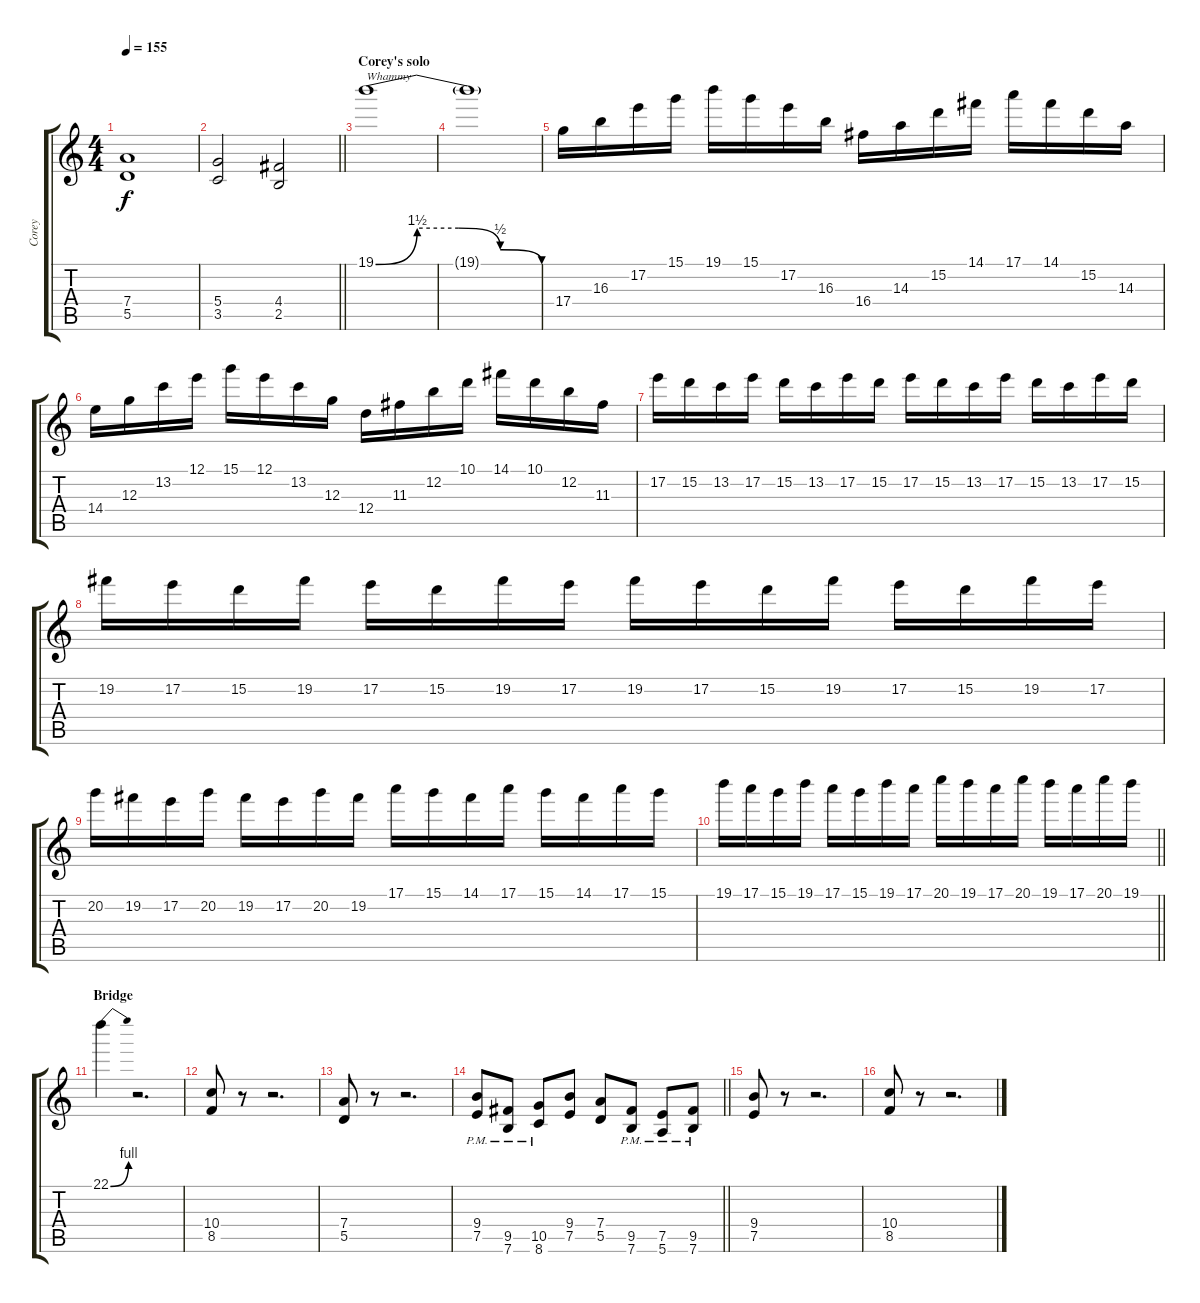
\track ("Corey" "Corey") {instrument distortionguitar}
\staff {score tabs}
\tuning (E4 B3 G3 D3 A2 E2) {hide}
\ts (4 4)
\tempo 155
\clef g2
\ks c
(7.4 5.5).1{dy f} |
\barLineRight lightlight
(5.4 3.5).2 (4.4 2.5).2 |
\section ("" "Corey's solo")
19.1{be (custom 0 0 15 6 30 6 45 2 60 0)}.1{txt "Whammy"} |
19.1{t}.1 |
17.4.16 16.3.16 17.2.16 15.1.16 19.1.16 15.1.16 17.2.16 16.3.16 16.4.16 14.3.16 15.2.16 14.1.16 17.1.16 14.1.16 15.2.16 14.3.16 |
14.4.16 12.3.16 13.2.16 12.1.16 15.1.16 12.1.16 13.2.16 12.3.16 12.4.16 11.3.16 12.2.16 10.1.16 14.1.16 10.1.16 12.2.16 11.3.16 |
17.2.16 15.2.16 13.2.16 17.2.16 15.2.16 13.2.16 17.2.16 15.2.16 17.2.16 15.2.16 13.2.16 17.2.16 15.2.16 13.2.16 17.2.16 15.2.16 |
19.2.16 17.2.16 15.2.16 19.2.16 17.2.16 15.2.16 19.2.16 17.2.16 19.2.16 17.2.16 15.2.16 19.2.16 17.2.16 15.2.16 19.2.16 17.2.16 |
20.2.16 19.2.16 17.2.16 20.2.16 19.2.16 17.2.16 20.2.16 19.2.16 17.1.16 15.1.16 14.1.16 17.1.16 15.1.16 14.1.16 17.1.16 15.1.16 |
\barLineRight lightlight
19.1.16 17.1.16 15.1.16 19.1.16 17.1.16 15.1.16 19.1.16 17.1.16 20.1.16 19.1.16 17.1.16 20.1.16 19.1.16 17.1.16 20.1.16 19.1.16 |
\section ("" "Bridge")
22.1{be (bend 0 0 60 4)}.4 r.2{d} |
(10.4 8.5).8 r.8 r.2{d} |
(7.4 5.5).8 r.8 r.2{d} |
\barLineRight lightlight
(9.4{pm} 7.5{pm}).8 (9.5{pm} 7.6{pm}).8 (10.5{pm} 8.6{pm}).8 (9.4 7.5).8 (7.4 5.5).8 (9.5{pm} 7.6{pm}).8 (7.5{pm} 5.6{pm}).8 (9.5{pm} 7.6{pm}).8 |
(9.4 7.5).8 r.8 r.2{d} |
(10.4 8.5).8 r.8 r.2{d}
